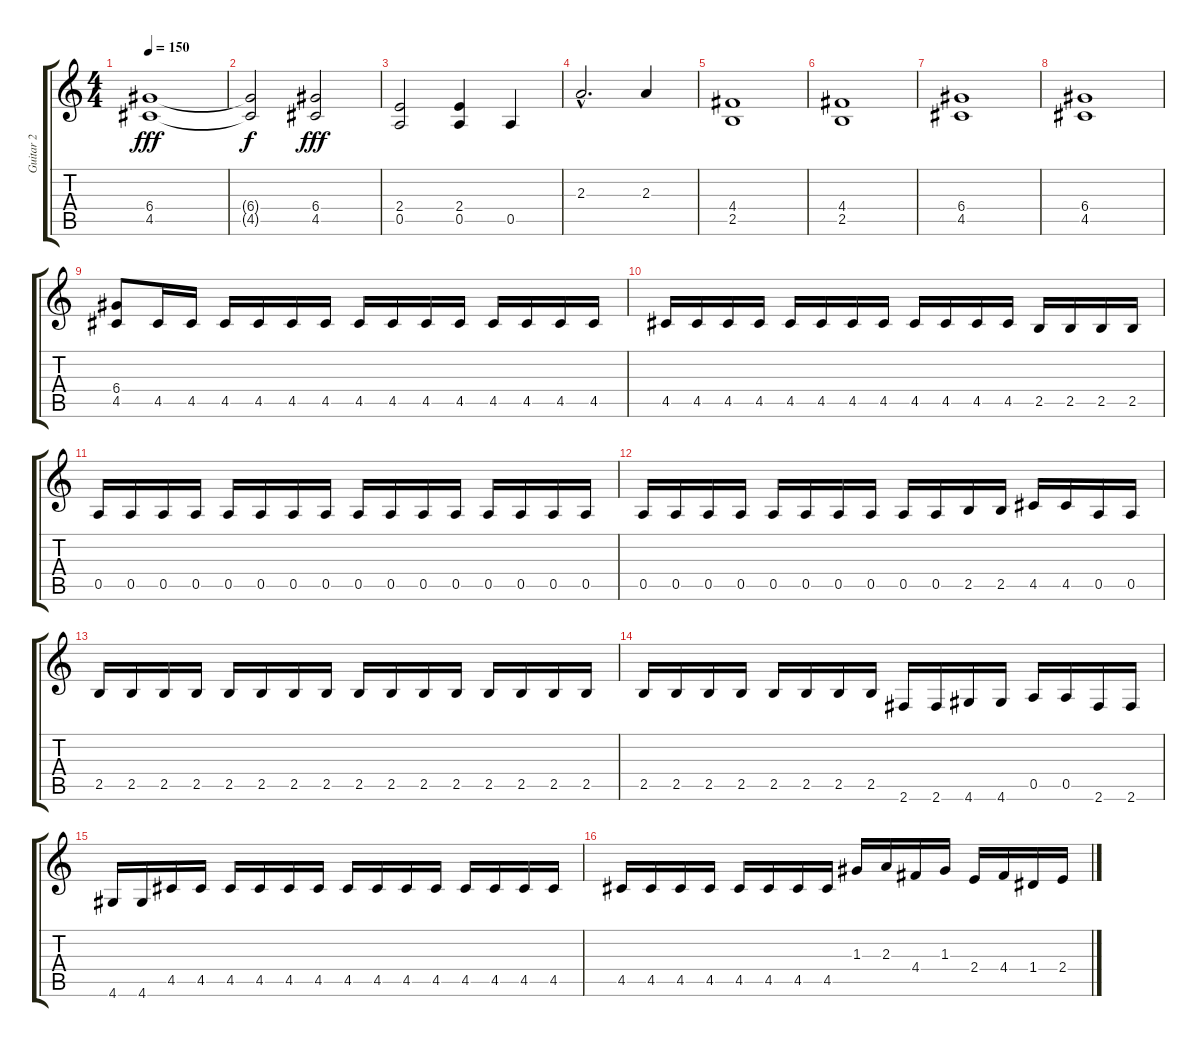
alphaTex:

\track ("Guitar 2" "Guitar 2") {instrument overdrivenguitar}
\staff {score tabs}
\tuning (E4 B3 G3 D3 A2 E2) {hide}
\ts (4 4)
\tempo 150
\clef g2
\ks c
(6.4 4.5).1{dy fff} |
(6.4{t} 4.5{t}).2{dy f} (6.4 4.5).2{dy fff} |
(2.4 0.5).2 (2.4 0.5).4 0.5.4 |
2.3{hac}.2{d} 2.3.4 |
(4.4 2.5).1 |
(4.4 2.5).1 |
(6.4 4.5).1 |
(6.4 4.5).1 |
(6.4 4.5).8 4.5.16 4.5.16 4.5.16 4.5.16 4.5.16 4.5.16 4.5.16 4.5.16 4.5.16 4.5.16 4.5.16 4.5.16 4.5.16 4.5.16 |
4.5.16 4.5.16 4.5.16 4.5.16 4.5.16 4.5.16 4.5.16 4.5.16 4.5.16 4.5.16 4.5.16 4.5.16 2.5.16 2.5.16 2.5.16 2.5.16 |
0.5.16 0.5.16 0.5.16 0.5.16 0.5.16 0.5.16 0.5.16 0.5.16 0.5.16 0.5.16 0.5.16 0.5.16 0.5.16 0.5.16 0.5.16 0.5.16 |
0.5.16 0.5.16 0.5.16 0.5.16 0.5.16 0.5.16 0.5.16 0.5.16 0.5.16 0.5.16 2.5.16 2.5.16 4.5.16 4.5.16 0.5.16 0.5.16 |
2.5.16 2.5.16 2.5.16 2.5.16 2.5.16 2.5.16 2.5.16 2.5.16 2.5.16 2.5.16 2.5.16 2.5.16 2.5.16 2.5.16 2.5.16 2.5.16 |
2.5.16 2.5.16 2.5.16 2.5.16 2.5.16 2.5.16 2.5.16 2.5.16 2.6.16 2.6.16 4.6.16 4.6.16 0.5.16 0.5.16 2.6.16 2.6.16 |
4.6.16 4.6.16 4.5.16 4.5.16 4.5.16 4.5.16 4.5.16 4.5.16 4.5.16 4.5.16 4.5.16 4.5.16 4.5.16 4.5.16 4.5.16 4.5.16 |
4.5.16 4.5.16 4.5.16 4.5.16 4.5.16 4.5.16 4.5.16 4.5.16 1.3.16 2.3.16 4.4.16 1.3.16 2.4.16 4.4.16 1.4.16 2.4.16
